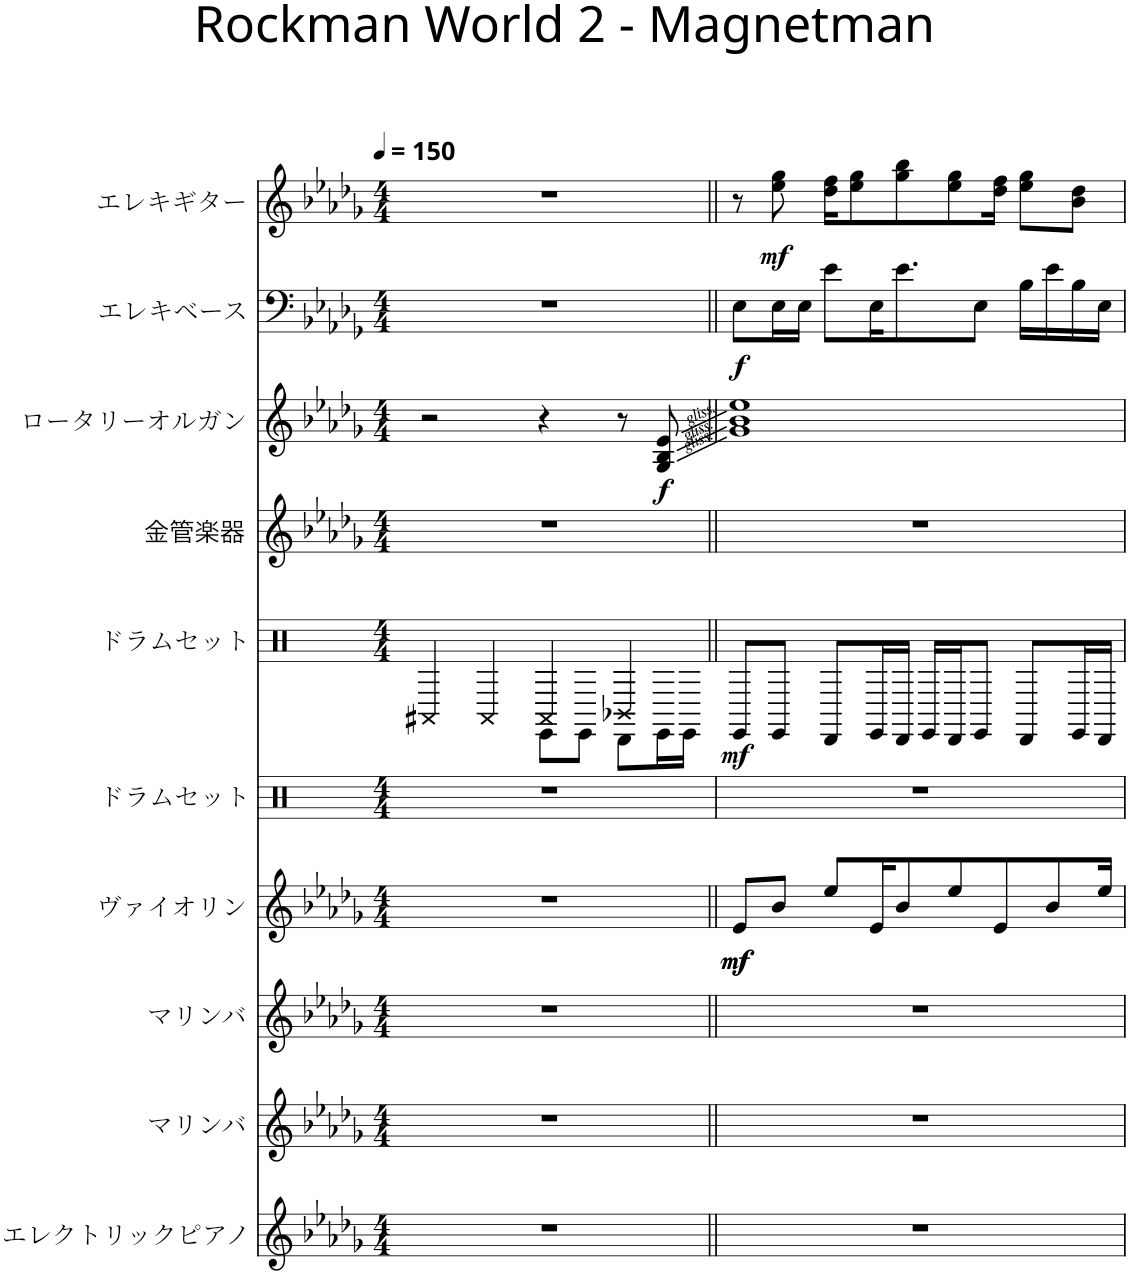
**kern	**kern	**kern	**kern	**dynam	**kern	**kern	**dynam	**kern	**kern	**dynam	**kern	**dynam	**kern	**dynam
*part10	*part9	*part8	*part7	*part7	*part6	*part5	*part5	*part4	*part3	*part3	*part2	*part2	*part1	*part1
*staff10	*staff9	*staff8	*staff7	*staff7	*staff6	*staff5	*staff5	*staff4	*staff3	*staff3	*staff2	*staff2	*staff1	*staff1
*I"エレクトリックピアノ	*I"マリンバ	*I"マリンバ	*I"ヴァイオリン	*	*I"ドラムセット	*I"ドラムセット	*	*I"金管楽器	*I"ロータリーオルガン	*	*I"エレキベース	*	*I"エレキギター	*
*clefG2	*clefG2	*clefG2	*clefG2	*	*clefX	*clefX	*	*clefG2	*clefG2	*	*clefF4	*	*clefG2	*
*k[b-e-a-d-g-]	*k[b-e-a-d-g-]	*k[b-e-a-d-g-]	*k[b-e-a-d-g-]	*	*k[]	*k[]	*	*k[b-e-a-d-g-]	*k[b-e-a-d-g-]	*	*k[b-e-a-d-g-]	*	*k[b-e-a-d-g-]	*
*M4/4	*M4/4	*M4/4	*M4/4	*	*M4/4	*M4/4	*	*M4/4	*M4/4	*	*M4/4	*	*M4/4	*
*MM150	*MM150	*MM150	*MM150	*	*MM150	*MM150	*	*MM150	*MM150	*	*MM150	*	*MM150	*
=1	=1	=1	=1	=1	=1	=1	=1	=1	=1	=1	=1	=1	=1	=1
*	*	*	*	*	*	*^	*	*	*	*	*	*	*	*
1r	1r	1r	1r	.	1r	4AA#X/	2ryy	.	1r	2r	.	1r	.	1r	.
.	.	.	.	.	.	4AA/	.	.	.	.	.	.	.	.	.
.	.	.	.	.	.	4AA/	8EE\L	.	.	4r	.	.	.	.	.
.	.	.	.	.	.	.	8EE\J	.	.	.	.	.	.	.	.
.	.	.	.	.	.	4BB-X/	8DD\L	.	.	8r	.	.	.	.	.
!	!	!	!	!	!	!	!	!	!	!	!LO:DY:b	!	!	!	!
.	.	.	.	.	.	.	16EE\L	.	.	8G-/ 8B-/ 8e-/	f	.	.	.	.
.	.	.	.	.	.	.	16EE\JJ	.	.	.	.	.	.	.	.
=2||	=2||	=2||	=2||	=2||	=2||	=2||	=2||	=2||	=2||	=2||	=2||	=2||	=2||	=2||	=2||
!	!	!	!	!LO:DY:b	!	!	!	!	!	!	!	!	!	!	!
!	!	!	!	!LO:DY:n=1:b	!	!	!	!LO:DY:b	!	!	!	!	!LO:DY:b	!	!
*	*	*	*	*	*	*v	*v	*	*	*	*	*	*	*	*
1r	1r	1r	8e-/L	mf mf	1r	8EE/L	mf	1r	1g- 1b- 1ee-	.	8E-\L	f	8r	.
!	!	!	!	!	!	!	!	!	!	!	!	!	!	!LO:DY:b
.	.	.	8b-/J	.	.	8EE/J	.	.	.	.	16E-\L	.	8ee-\ 8gg-\	mf
.	.	.	.	.	.	.	.	.	.	.	16E-\JJ	.	.	.
.	.	.	8ee-/L	.	.	8DD/L	.	.	.	.	8e-\L	.	16dd-\ 16ff\KL	.
.	.	.	.	.	.	.	.	.	.	.	.	.	8ee-\ 8gg-\	.
.	.	.	16e-/K	.	.	16EE/L	.	.	.	.	16E-\K	.	.	.
.	.	.	8b-/	.	.	16DD/JJ	.	.	.	.	8.e-\	.	8gg-\ 8bb-\	.
.	.	.	.	.	.	16EE/LL	.	.	.	.	.	.	.	.
.	.	.	8ee-/	.	.	16DD/J	.	.	.	.	.	.	8ee-\ 8gg-\	.
.	.	.	.	.	.	8EE/J	.	.	.	.	8E-\J	.	.	.
.	.	.	8e-/	.	.	.	.	.	.	.	.	.	16dd-\ 16ff\Jk	.
.	.	.	.	.	.	8DD/L	.	.	.	.	16B-\LL	.	8ee-\ 8gg-\L	.
.	.	.	8b-/	.	.	.	.	.	.	.	16e-\	.	.	.
.	.	.	.	.	.	16EE/L	.	.	.	.	16B-\	.	8b-\ 8dd-\J	.
.	.	.	16ee-/Jk	.	.	16DD/JJ	.	.	.	.	16E-\JJ	.	.	.
=	=	=	=	=	=	=	=	=	=	=	=	=	=	=
*-	*-	*-	*-	*-	*-	*-	*-	*-	*-	*-	*-	*-	*-	*-
